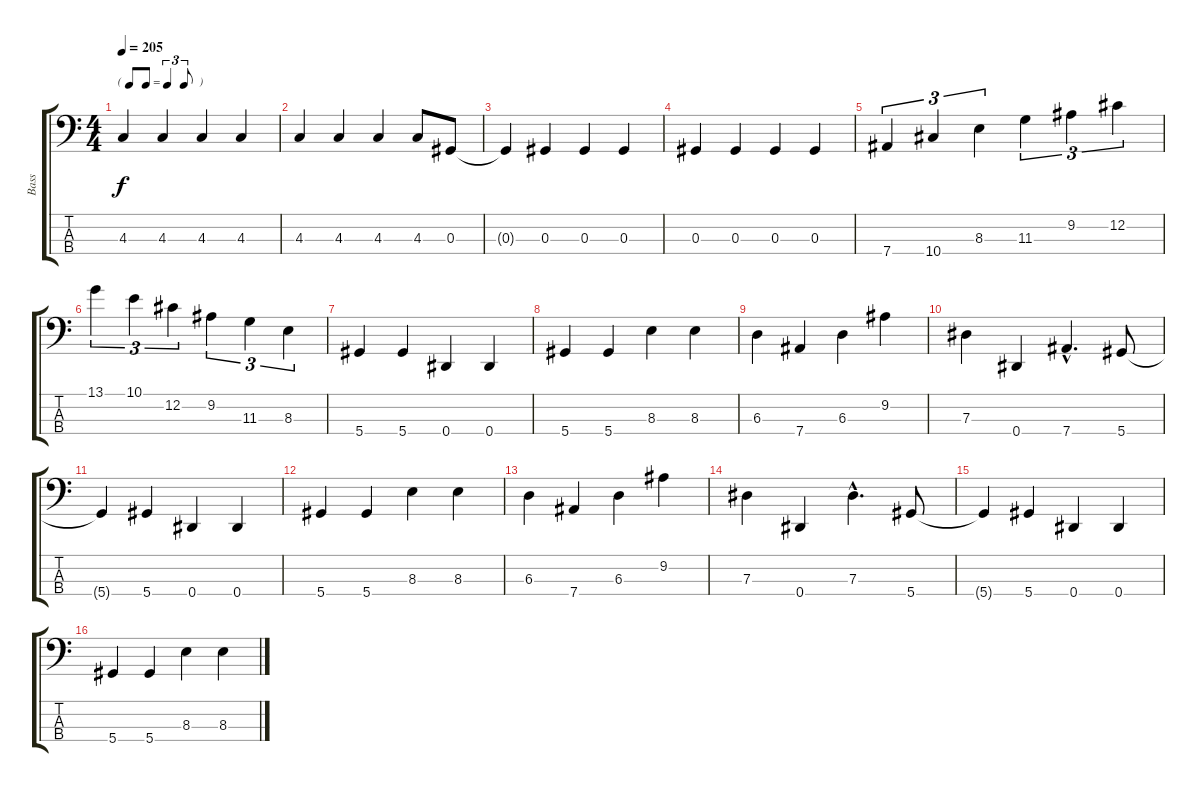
\track ("Bass" "Bass") {instrument electricbasspick}
\staff {score tabs}
\tuning (Gb2 Db2 Ab1 Eb1) {hide}
\ts (4 4)
\tf triplet8th
\tempo 205
\clef f4
\ks c
4.3.4{dy f} 4.3.4 4.3.4 4.3.4 |
4.3.4 4.3.4 4.3.4 4.3.8 0.3.8 |
0.3{t}.4 0.3.4 0.3.4 0.3.4 |
0.3.4 0.3.4 0.3.4 0.3.4 |
7.4.4{tu (3 2)} 10.4.4{tu (3 2)} 8.3.4{tu (3 2)} 11.3.4{tu (3 2)} 9.2.4{tu (3 2)} 12.2.4{tu (3 2)} |
13.1.4{tu (3 2)} 10.1.4{tu (3 2)} 12.2.4{tu (3 2)} 9.2.4{tu (3 2)} 11.3.4{tu (3 2)} 8.3.4{tu (3 2)} |
5.4.4 5.4.4 0.4.4 0.4.4 |
5.4.4 5.4.4 8.3.4 8.3.4 |
6.3.4 7.4.4 6.3.4 9.2.4 |
7.3.4 0.4.4 7.4{hac}.4{d} 5.4.8 |
5.4{t}.4 5.4.4 0.4.4 0.4.4 |
5.4.4 5.4.4 8.3.4 8.3.4 |
6.3.4 7.4.4 6.3.4 9.2.4 |
7.3.4 0.4.4 7.3{hac}.4{d} 5.4.8 |
5.4{t}.4 5.4.4 0.4.4 0.4.4 |
5.4.4 5.4.4 8.3.4 8.3.4
